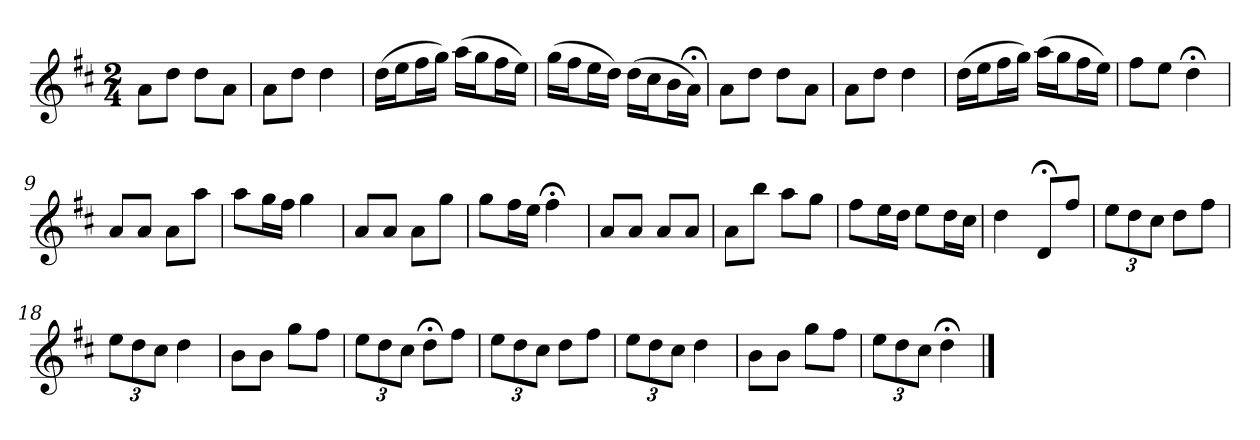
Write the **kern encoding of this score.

**kern
*part1
*staff1
*k[f#c#]
*D:
*M2/4
*MM120
=1
8aL
8ddJ
8ddL
8aJ
=2
8aL
8ddJ
4dd
=3
(16ddLL
16eeJ
16ff#L
16ggJJ)
(16aaLL
16ggJ
16ff#L
16eeJJ)
=4
(16ggLL
16ff#J
16eeL
16ddJJ)
(16ddLL
16cc#J
16bL
16a;<JJ)
=5
8aL
8ddJ
8ddL
8aJ
=6
8aL
8ddJ
4dd
=7
(16ddLL
16eeJ
16ff#L
16ggJJ)
(16aaLL
16ggJ
16ff#L
16eeJJ)
=8
8ff#L
8eeJ
4dd;<
=9
8aL
8aJ
8aL
8aaJ
=10
8aaL
16ggL
16ff#JJ
4gg
=11
8aL
8aJ
8aL
8ggJ
=12
8ggL
16ff#L
16eeJJ
4ff#;<
=13
8aL
8aJ
8aL
8aJ
=14
8aL
8bbJ
8aaL
8ggJ
=15
8ff#L
16eeL
16ddJJ
8eeL
16ddL
16cc#JJ
=16
4dd
8d;<L
8ff#J
=17
12eeL
12dd
12cc#J
8ddL
8ff#J
=18
12eeL
12dd
12cc#J
4dd
=19
8bL
8bJ
8ggL
8ff#J
=20
12eeL
12dd
12cc#J
8dd;<L
8ff#J
=21
12eeL
12dd
12cc#J
8ddL
8ff#J
=22
12eeL
12dd
12cc#J
4dd
=23
8bL
8bJ
8ggL
8ff#J
=24
12eeL
12dd
12cc#J
4dd;<
==
*-
